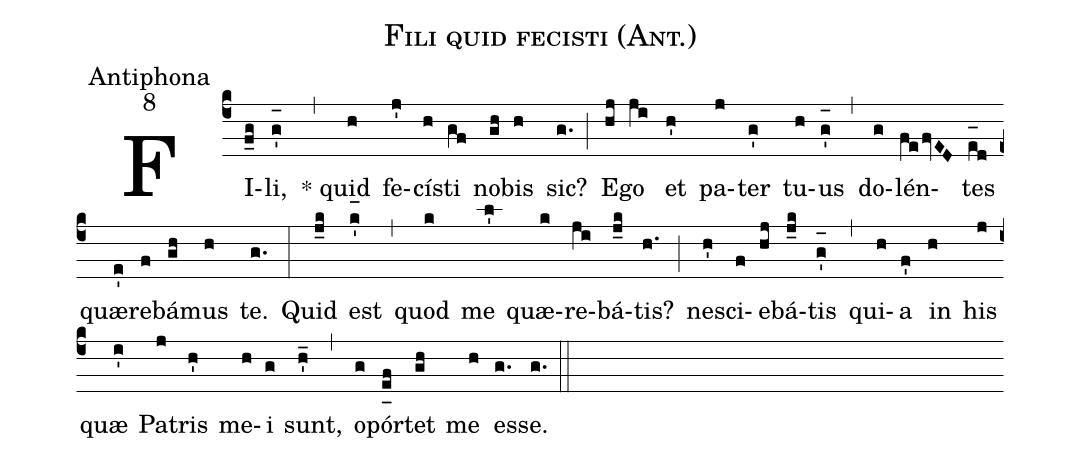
name:Fili quid fecisti (Ant.);
office-part:Antiphona;
mode:8;
%%
(c4) FI(f_g)li,(g'_[oh:h]) (,) * quid(h) fe(j')cí(h)sti(gf) no(gh)bis(h) sic?(g.) (;) E(hj)go(ji) et(h') pa(j)ter(g') tu(h)us(g'_[oh:h]) (,) do(g)lén(fefvED)tes(e_[oh:h]d) quæ(e')re(f)bá(gh)mus(h) te.(g.) (:) Quid(j_k) est(k'_[oh:h+1mm]) (,) quod(k) me(l') quæ(k)re(ji)bá(j_k)tis?(h.) (;) ne(h')sci(f)e(hj)bá(j_k)tis(g'_[oh:h]) (,) qui(h)a(f') in(h) his(j) quæ(i') Pa(j)tris(h') me(h)i(g) sunt,(h'_) (,) o(g)pór(e_[uh:l]f)tet(gh) me(h) es(g.)se.(g.) (::)
